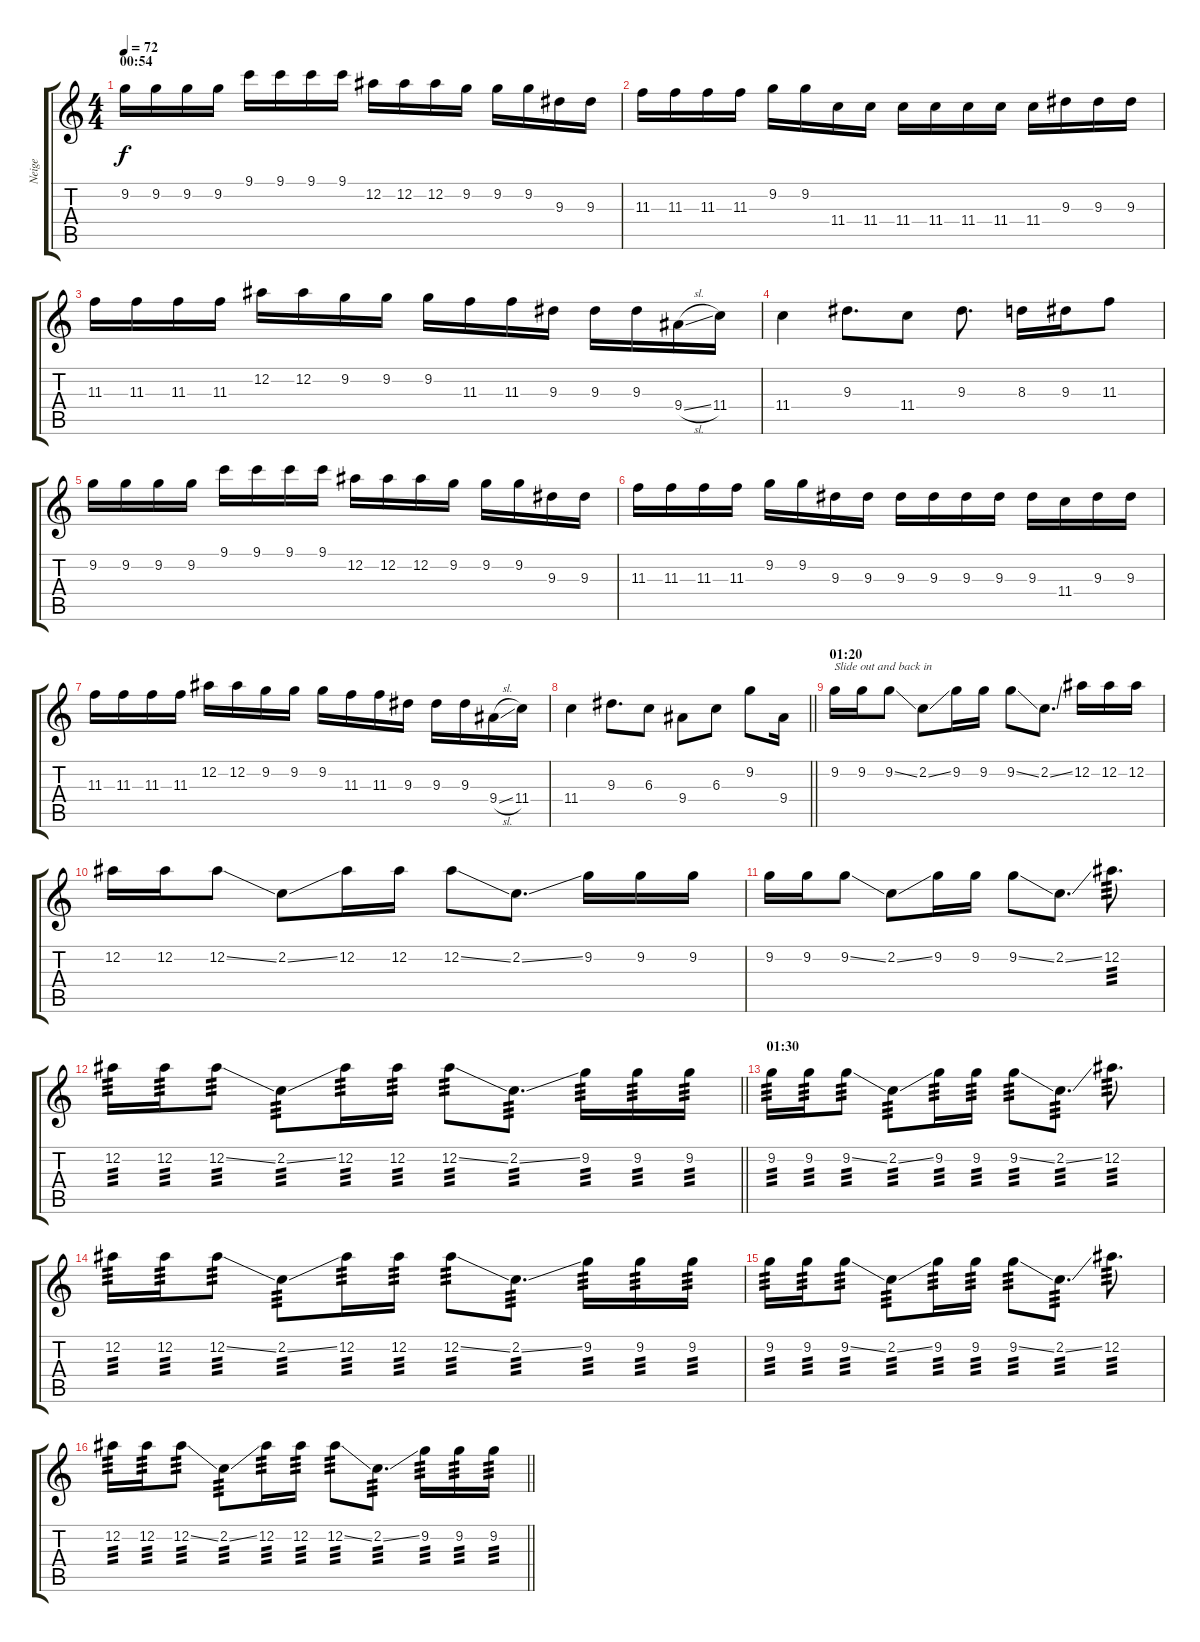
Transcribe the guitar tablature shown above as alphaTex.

\track ("Neige" "Neige") {instrument electricguitarjazz}
\staff {score tabs}
\tuning (Eb4 Bb3 Gb3 Db3 Ab2 Eb2) {hide}
\ts (4 4)
\section ("" "00:54")
\tempo 72
\clef g2
\ks c
9.2.16{dy f} 9.2.16 9.2.16 9.2.16 9.1.16 9.1.16 9.1.16 9.1.16 12.2.16 12.2.16 12.2.16 9.2.16 9.2.16 9.2.16 9.3.16 9.3.16 |
11.3.16 11.3.16 11.3.16 11.3.16 9.2.16 9.2.16 11.4.16 11.4.16 11.4.16 11.4.16 11.4.16 11.4.16 11.4.16 9.3.16 9.3.16 9.3.16 |
11.3.16 11.3.16 11.3.16 11.3.16 12.2.16 12.2.16 9.2.16 9.2.16 9.2.16 11.3.16 11.3.16 9.3.16 9.3.16 9.3.16 9.4{sl}.16 11.4.16 |
11.4.4 9.3.8{d} 11.4.8 9.3.8{d} 8.3.16 9.3.16 11.3.8 |
9.2.16 9.2.16 9.2.16 9.2.16 9.1.16 9.1.16 9.1.16 9.1.16 12.2.16 12.2.16 12.2.16 9.2.16 9.2.16 9.2.16 9.3.16 9.3.16 |
11.3.16 11.3.16 11.3.16 11.3.16 9.2.16 9.2.16 9.3.16 9.3.16 9.3.16 9.3.16 9.3.16 9.3.16 9.3.16 11.4.16 9.3.16 9.3.16 |
11.3.16 11.3.16 11.3.16 11.3.16 12.2.16 12.2.16 9.2.16 9.2.16 9.2.16 11.3.16 11.3.16 9.3.16 9.3.16 9.3.16 9.4{sl}.16 11.4.16 |
\barLineRight lightlight
11.4.4 9.3.8{d} 6.3.8 9.4.8 6.3.8 9.2.8 9.4.16 |
\section ("" "01:20")
9.2.16{txt "Slide out and back in" instrument distortionguitar} 9.2.16 9.2{ss}.8 2.2{ss}.8 9.2.16 9.2.16 9.2{ss}.8 2.2{ss}.8{d} 12.2.16 12.2.16 12.2.16 |
12.2.16 12.2.16 12.2{ss}.8 2.2{ss}.8 12.2.16 12.2.16 12.2{ss}.8 2.2{ss}.8{d} 9.2.16 9.2.16 9.2.16 |
9.2.16 9.2.16 9.2{ss}.8 2.2{ss}.8 9.2.16 9.2.16 9.2{ss}.8 2.2{ss}.8{d} 12.2.8{d tp 3} |
\barLineRight lightlight
12.2.16{tp 3} 12.2.16{tp 3} 12.2{ss}.8{tp 3} 2.2{ss}.8{tp 3} 12.2.16{tp 3} 12.2.16{tp 3} 12.2{ss}.8{tp 3} 2.2{ss}.8{d tp 3} 9.2.16{tp 3} 9.2.16{tp 3} 9.2.16{tp 3} |
\section ("" "01:30")
9.2.16{tp 3} 9.2.16{tp 3} 9.2{ss}.8{tp 3} 2.2{ss}.8{tp 3} 9.2.16{tp 3} 9.2.16{tp 3} 9.2{ss}.8{tp 3} 2.2{ss}.8{d tp 3} 12.2.8{d tp 3} |
12.2.16{tp 3} 12.2.16{tp 3} 12.2{ss}.8{tp 3} 2.2{ss}.8{tp 3} 12.2.16{tp 3} 12.2.16{tp 3} 12.2{ss}.8{tp 3} 2.2{ss}.8{d tp 3} 9.2.16{tp 3} 9.2.16{tp 3} 9.2.16{tp 3} |
9.2.16{tp 3} 9.2.16{tp 3} 9.2{ss}.8{tp 3} 2.2{ss}.8{tp 3} 9.2.16{tp 3} 9.2.16{tp 3} 9.2{ss}.8{tp 3} 2.2{ss}.8{d tp 3} 12.2.8{d tp 3} |
\barLineRight lightlight
12.2.16{tp 3} 12.2.16{tp 3} 12.2{ss}.8{tp 3} 2.2{ss}.8{tp 3} 12.2.16{tp 3} 12.2.16{tp 3} 12.2{ss}.8{tp 3} 2.2{ss}.8{d tp 3} 9.2.16{tp 3} 9.2.16{tp 3} 9.2.16{tp 3}
